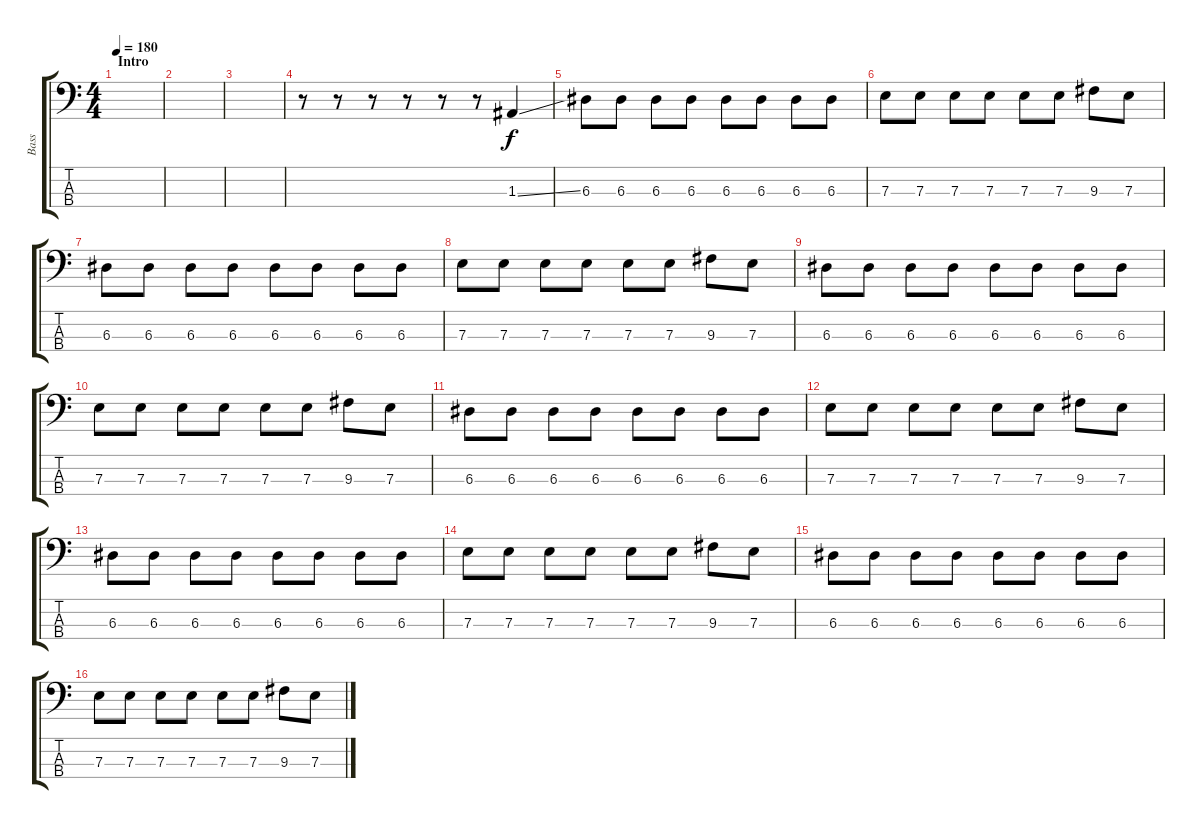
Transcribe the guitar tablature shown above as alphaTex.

\track ("Bass" "Bass") {instrument electricbassfinger}
\staff {score tabs}
\tuning (G2 D2 A1 E1) {hide}
\ts (4 4)
\section ("" "Intro")
\tempo 180
\clef f4
\ks c
|
|
|
r.8 r.8 r.8 r.8 r.8 r.8 1.3{ss}.4 |
6.3.8 6.3.8 6.3.8 6.3.8 6.3.8 6.3.8 6.3.8 6.3.8 |
7.3.8 7.3.8 7.3.8 7.3.8 7.3.8 7.3.8 9.3.8 7.3.8 |
6.3.8 6.3.8 6.3.8 6.3.8 6.3.8 6.3.8 6.3.8 6.3.8 |
7.3.8 7.3.8 7.3.8 7.3.8 7.3.8 7.3.8 9.3.8 7.3.8 |
6.3.8 6.3.8 6.3.8 6.3.8 6.3.8 6.3.8 6.3.8 6.3.8 |
7.3.8 7.3.8 7.3.8 7.3.8 7.3.8 7.3.8 9.3.8 7.3.8 |
6.3.8 6.3.8 6.3.8 6.3.8 6.3.8 6.3.8 6.3.8 6.3.8 |
7.3.8 7.3.8 7.3.8 7.3.8 7.3.8 7.3.8 9.3.8 7.3.8 |
6.3.8 6.3.8 6.3.8 6.3.8 6.3.8 6.3.8 6.3.8 6.3.8 |
7.3.8 7.3.8 7.3.8 7.3.8 7.3.8 7.3.8 9.3.8 7.3.8 |
6.3.8 6.3.8 6.3.8 6.3.8 6.3.8 6.3.8 6.3.8 6.3.8 |
7.3.8 7.3.8 7.3.8 7.3.8 7.3.8 7.3.8 9.3.8 7.3.8
